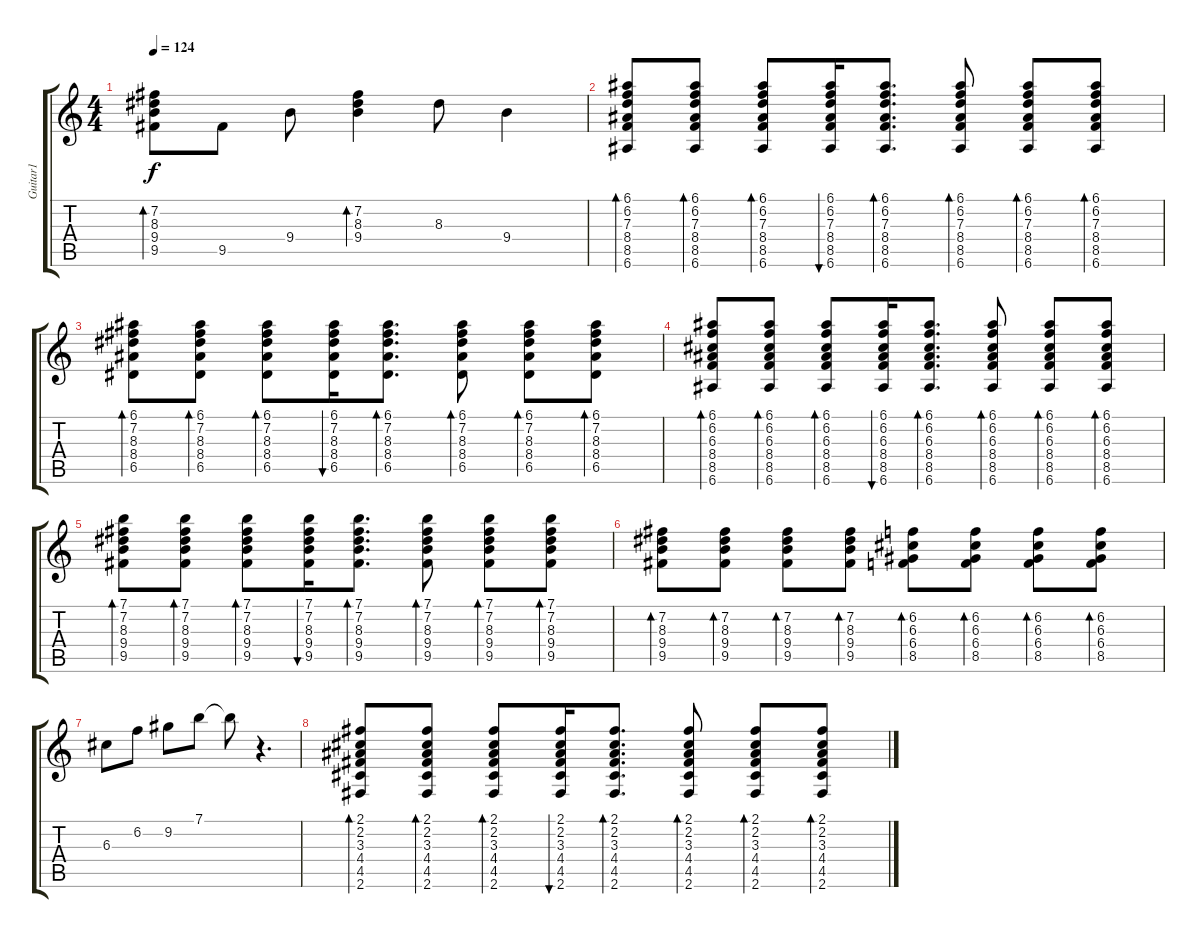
\track ("Guitar1" "Guitar1") {instrument acousticguitarnylon}
\staff {score tabs}
\tuning (E4 B3 G3 D3 A2 E2) {hide}
\ts (4 4)
\tempo 124
\clef g2
\ks c
(7.2 8.3 9.4 9.5).8{bd 60 dy f} 9.5.8 9.4.8 (7.2 8.3 9.4).4{bd 60} 8.3.8 9.4.4 |
(6.1 6.2 7.3 8.4 8.5 6.6).8{bd 60} (6.1 6.2 7.3 8.4 8.5 6.6).8{bd 60} (6.1 6.2 7.3 8.4 8.5 6.6).8{bd 60} (6.1 6.2 7.3 8.4 8.5 6.6).16{bu 60} (6.1 6.2 7.3 8.4 8.5 6.6).8{d bd 60} (6.1 6.2 7.3 8.4 8.5 6.6).8{bd 60} (6.1 6.2 7.3 8.4 8.5 6.6).8{bd 60} (6.1 6.2 7.3 8.4 8.5 6.6).8{bd 60} |
(6.1 7.2 8.3 8.4 6.5).8{bd 60} (6.1 7.2 8.3 8.4 6.5).8{bd 60} (6.1 7.2 8.3 8.4 6.5).8{bd 60} (6.1 7.2 8.3 8.4 6.5).16{bu 60} (6.1 7.2 8.3 8.4 6.5).8{d bd 60} (6.1 7.2 8.3 8.4 6.5).8{bd 60} (6.1 7.2 8.3 8.4 6.5).8{bd 60} (6.1 7.2 8.3 8.4 6.5).8{bd 60} |
(6.1 6.2 6.3 8.4 8.5 6.6).8{bd 60} (6.1 6.2 6.3 8.4 8.5 6.6).8{bd 60} (6.1 6.2 6.3 8.4 8.5 6.6).8{bd 60} (6.1 6.2 6.3 8.4 8.5 6.6).16{bu 60} (6.1 6.2 6.3 8.4 8.5 6.6).8{d bd 60} (6.1 6.2 6.3 8.4 8.5 6.6).8{bd 60} (6.1 6.2 6.3 8.4 8.5 6.6).8{bd 60} (6.1 6.2 6.3 8.4 8.5 6.6).8{bd 60} |
(7.1 7.2 8.3 9.4 9.5).8{bd 60} (7.1 7.2 8.3 9.4 9.5).8{bd 60} (7.1 7.2 8.3 9.4 9.5).8{bd 60} (7.1 7.2 8.3 9.4 9.5).16{bu 60} (7.1 7.2 8.3 9.4 9.5).8{d bd 60} (7.1 7.2 8.3 9.4 9.5).8{bd 60} (7.1 7.2 8.3 9.4 9.5).8{bd 60} (7.1 7.2 8.3 9.4 9.5).8{bd 60} |
(7.2 8.3 9.4 9.5).8{bd 60} (7.2 8.3 9.4 9.5).8{bd 60} (7.2 8.3 9.4 9.5).8{bd 60} (7.2 8.3 9.4 9.5).8{bd 60} (6.2 6.3 6.4 8.5).8{bd 60} (6.2 6.3 6.4 8.5).8{bd 60} (6.2 6.3 6.4 8.5).8{bd 60} (6.2 6.3 6.4 8.5).8{bd 60} |
6.3.8 6.2.8 9.2.8 7.1.8 7.1{t}.8 r.4{d} |
(2.1 2.2 3.3 4.4 4.5 2.6).8{bd 60} (2.1 2.2 3.3 4.4 4.5 2.6).8{bd 60} (2.1 2.2 3.3 4.4 4.5 2.6).8{bd 60} (2.1 2.2 3.3 4.4 4.5 2.6).16{bu 60} (2.1 2.2 3.3 4.4 4.5 2.6).8{d bd 60} (2.1 2.2 3.3 4.4 4.5 2.6).8{bd 60} (2.1 2.2 3.3 4.4 4.5 2.6).8{bd 60} (2.1 2.2 3.3 4.4 4.5 2.6).8{bd 60}
